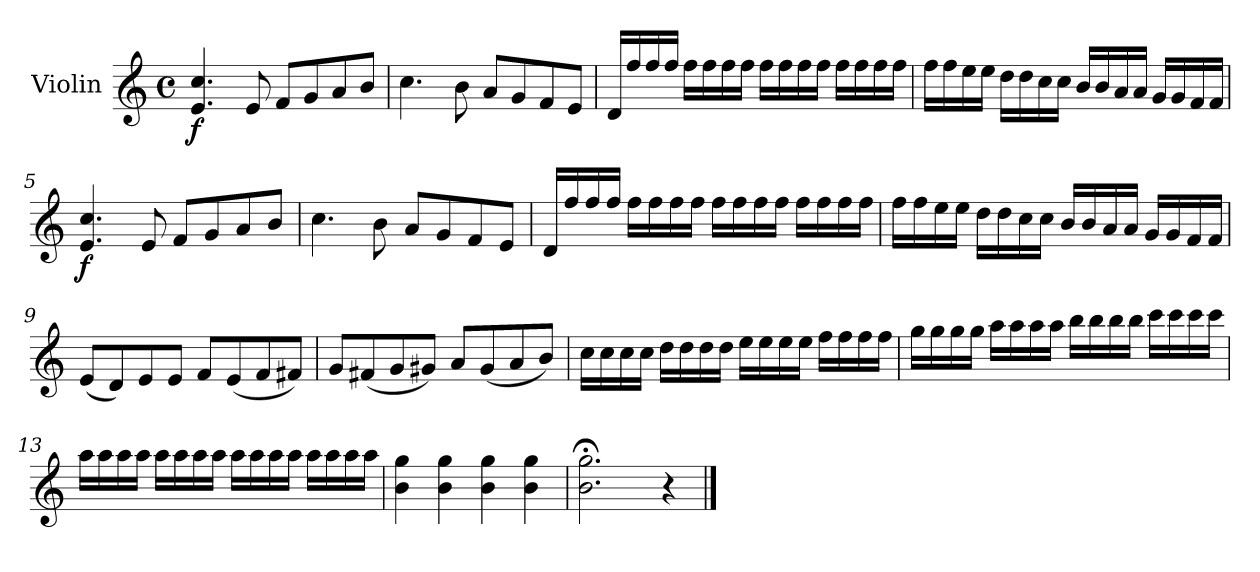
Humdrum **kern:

**kern	**dynam
*part1	*part1
*staff1	*staff1
*I"Violin	*
*I'Vln.	*
*clefG2	*
*k[]	*
*M4/4	*
*met(c)	*
=1	=1
!	!LO:DY:b
4.e/ 4.cc/	f
8e/	.
8f/L	.
8g/	.
8a/	.
8b/J	.
=2	=2
4.cc\	.
8b\	.
8a/L	.
8g/	.
8f/	.
8e/J	.
=3	=3
16d/LL	.
16ff/	.
16ff/	.
16ff/JJ	.
16ff\LL	.
16ff\	.
16ff\	.
16ff\JJ	.
16ff\LL	.
16ff\	.
16ff\	.
16ff\JJ	.
16ff\LL	.
16ff\	.
16ff\	.
16ff\JJ	.
!!LO:LB:g=z
=4	=4
16ff\LL	.
16ff\	.
16ee\	.
16ee\JJ	.
16dd\LL	.
16dd\	.
16cc\	.
16cc\JJ	.
16b/LL	.
16b/	.
16a/	.
16a/JJ	.
16g/LL	.
16g/	.
16f/	.
16f/JJ	.
=5	=5
!	!LO:DY:b
4.e/ 4.cc/	f
8e/	.
8f/L	.
8g/	.
8a/	.
8b/J	.
=6	=6
4.cc\	.
8b\	.
8a/L	.
8g/	.
8f/	.
8e/J	.
!!LO:LB:g=z
=7	=7
16d/LL	.
16ff/	.
16ff/	.
16ff/JJ	.
16ff\LL	.
16ff\	.
16ff\	.
16ff\JJ	.
16ff\LL	.
16ff\	.
16ff\	.
16ff\JJ	.
16ff\LL	.
16ff\	.
16ff\	.
16ff\JJ	.
=8	=8
16ff\LL	.
16ff\	.
16ee\	.
16ee\JJ	.
16dd\LL	.
16dd\	.
16cc\	.
16cc\JJ	.
16b/LL	.
16b/	.
16a/	.
16a/JJ	.
16g/LL	.
16g/	.
16f/	.
16f/JJ	.
=9	=9
(<8e/L	.
8d/)	.
8e/	.
8e/J	.
8f/L	.
(<8e/	.
8f/	.
8f#X/J)	.
!!LO:LB:g=z
=10	=10
8g/L	.
(<8f#X/	.
8g/	.
8g#X/J)	.
8a/L	.
(<8g#/	.
8a/	.
8b/J)	.
=11	=11
16cc\LL	.
16cc\	.
16cc\	.
16cc\JJ	.
16dd\LL	.
16dd\	.
16dd\	.
16dd\JJ	.
16ee\LL	.
16ee\	.
16ee\	.
16ee\JJ	.
16ff\LL	.
16ff\	.
16ff\	.
16ff\JJ	.
=12	=12
16gg\LL	.
16gg\	.
16gg\	.
16gg\JJ	.
16aa\LL	.
16aa\	.
16aa\	.
16aa\JJ	.
16bb\LL	.
16bb\	.
16bb\	.
16bb\JJ	.
16ccc\LL	.
16ccc\	.
16ccc\	.
16ccc\JJ	.
!!LO:LB:g=z
=13	=13
16aa\LL	.
16aa\	.
16aa\	.
16aa\JJ	.
16aa\LL	.
16aa\	.
16aa\	.
16aa\JJ	.
16aa\LL	.
16aa\	.
16aa\	.
16aa\JJ	.
16aa\LL	.
16aa\	.
16aa\	.
16aa\JJ	.
=14	=14
4b\ 4gg\	.
4b\ 4gg\	.
4b\ 4gg\	.
4b\ 4gg\	.
=15	=15
2.b;<\ 2.gg;<\	.
4r	.
==	==
*-	*-
